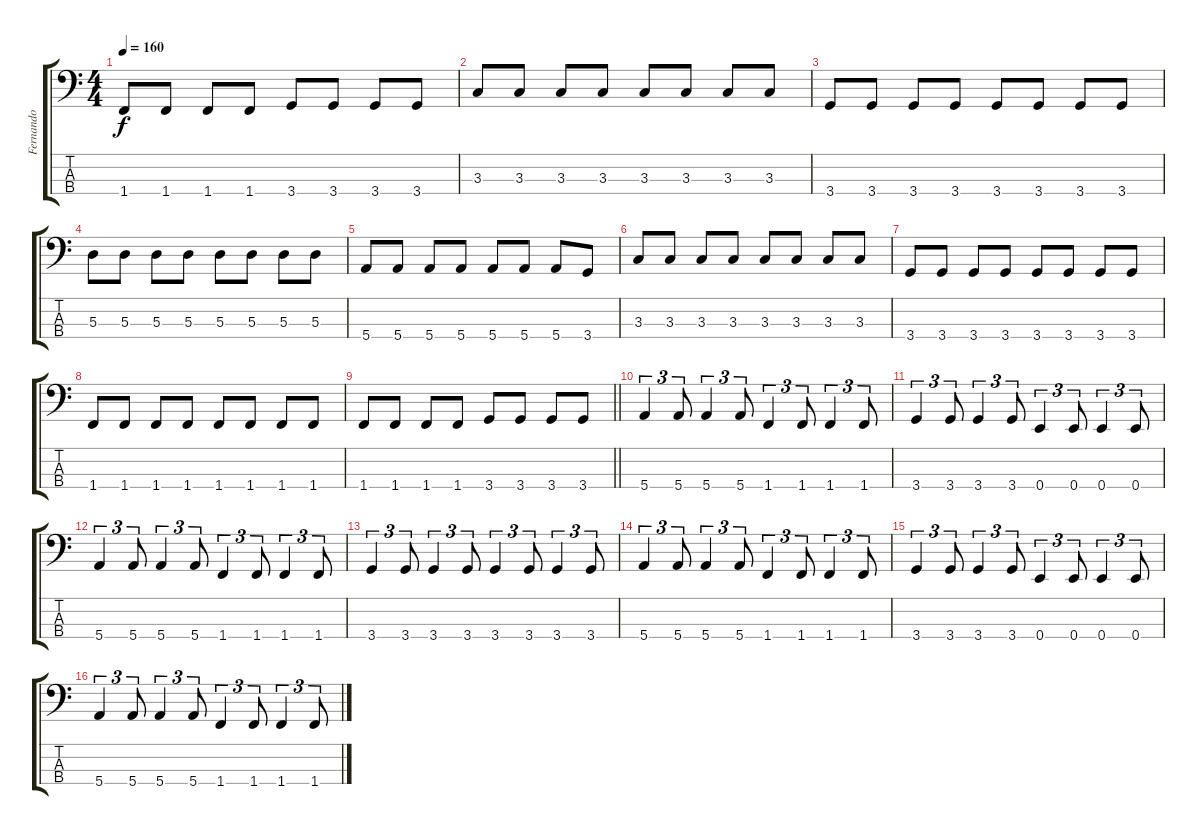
\track ("Fernando" "Fernando") {instrument electricbassfinger}
\staff {score tabs}
\tuning (G2 D2 A1 E1) {hide}
\ts (4 4)
\tempo 160
\clef f4
\ks c
1.4.8{dy f} 1.4.8 1.4.8 1.4.8 3.4.8 3.4.8 3.4.8 3.4.8 |
3.3.8 3.3.8 3.3.8 3.3.8 3.3.8 3.3.8 3.3.8 3.3.8 |
3.4.8 3.4.8 3.4.8 3.4.8 3.4.8 3.4.8 3.4.8 3.4.8 |
5.3.8 5.3.8 5.3.8 5.3.8 5.3.8 5.3.8 5.3.8 5.3.8 |
5.4.8 5.4.8 5.4.8 5.4.8 5.4.8 5.4.8 5.4.8 3.4.8 |
3.3.8 3.3.8 3.3.8 3.3.8 3.3.8 3.3.8 3.3.8 3.3.8 |
3.4.8 3.4.8 3.4.8 3.4.8 3.4.8 3.4.8 3.4.8 3.4.8 |
1.4.8 1.4.8 1.4.8 1.4.8 1.4.8 1.4.8 1.4.8 1.4.8 |
\barLineRight lightlight
1.4.8 1.4.8 1.4.8 1.4.8 3.4.8 3.4.8 3.4.8 3.4.8 |
5.4.4{tu (3 2)} 5.4.8{tu (3 2)} 5.4.4{tu (3 2)} 5.4.8{tu (3 2)} 1.4.4{tu (3 2)} 1.4.8{tu (3 2)} 1.4.4{tu (3 2)} 1.4.8{tu (3 2)} |
3.4.4{tu (3 2)} 3.4.8{tu (3 2)} 3.4.4{tu (3 2)} 3.4.8{tu (3 2)} 0.4.4{tu (3 2)} 0.4.8{tu (3 2)} 0.4.4{tu (3 2)} 0.4.8{tu (3 2)} |
5.4.4{tu (3 2)} 5.4.8{tu (3 2)} 5.4.4{tu (3 2)} 5.4.8{tu (3 2)} 1.4.4{tu (3 2)} 1.4.8{tu (3 2)} 1.4.4{tu (3 2)} 1.4.8{tu (3 2)} |
3.4.4{tu (3 2)} 3.4.8{tu (3 2)} 3.4.4{tu (3 2)} 3.4.8{tu (3 2)} 3.4.4{tu (3 2)} 3.4.8{tu (3 2)} 3.4.4{tu (3 2)} 3.4.8{tu (3 2)} |
5.4.4{tu (3 2)} 5.4.8{tu (3 2)} 5.4.4{tu (3 2)} 5.4.8{tu (3 2)} 1.4.4{tu (3 2)} 1.4.8{tu (3 2)} 1.4.4{tu (3 2)} 1.4.8{tu (3 2)} |
3.4.4{tu (3 2)} 3.4.8{tu (3 2)} 3.4.4{tu (3 2)} 3.4.8{tu (3 2)} 0.4.4{tu (3 2)} 0.4.8{tu (3 2)} 0.4.4{tu (3 2)} 0.4.8{tu (3 2)} |
5.4.4{tu (3 2)} 5.4.8{tu (3 2)} 5.4.4{tu (3 2)} 5.4.8{tu (3 2)} 1.4.4{tu (3 2)} 1.4.8{tu (3 2)} 1.4.4{tu (3 2)} 1.4.8{tu (3 2)}
